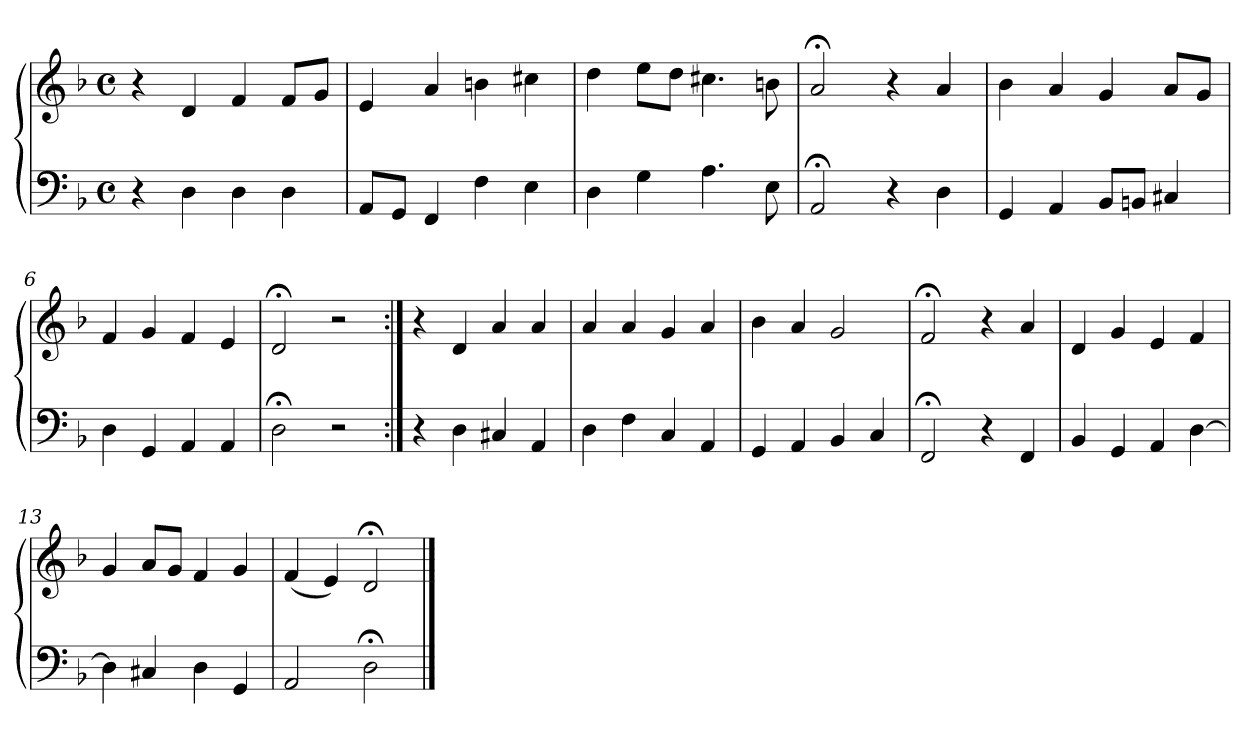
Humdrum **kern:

**kern	**kern
*part1	*part1
*staff2	*staff1
*clefF4	*clefG2
*k[b-]	*k[b-]
*M4/4	*M4/4
*met(c)	*met(c)
=1	=1
4r	4r
4D	4d
4D	4f
4D	8fL
.	8gJ
=2	=2
8AAL	4e
8GGJ	.
4FF	4a
4F	4bn
4E	4cc#X
=3	=3
4D	4dd
4G	8eeL
.	8ddJ
4.A	4.cc#X
8E	8bn
=4	=4
2AA;<	2a;<
4r	4r
4D	4a
=5	=5
4GG	4b-
4AA	4a
8BB-L	4g
8BBnJ	.
4C#X	8aL
.	8gJ
=6	=6
4D	4f
4GG	4g
4AA	4f
4AA	4e
!!LO:LB:g=z
=7	=7
2D;<	2d;<
2r	2r
=8:|!	=8:|!
4r	4r
4D	4d
4C#X	4a
4AA	4a
=9	=9
4D	4a
4F	4a
4C	4g
4AA	4a
=10	=10
4GG	4b-
4AA	4a
4BB-	2g
4C	.
=11	=11
2FF;<	2f;<
4r	4r
4FF	4a
=12	=12
4BB-	4d
4GG	4g
4AA	4e
[4D	4f
=13	=13
4D]	4g
4C#X	8aL
.	8gJ
4D	4f
4GG	4g
=14	=14
2AA	(4f
.	4e)
2D;<	2d;<
==	==
*-	*-
